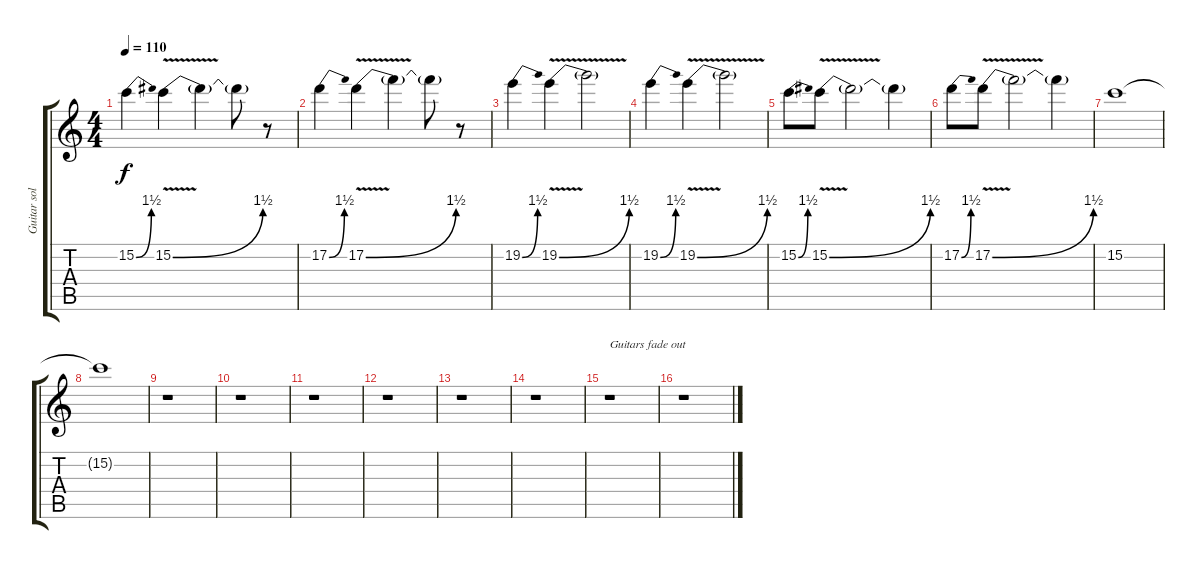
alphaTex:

\track ("Guitar solo" "Guitar sol") {instrument distortionguitar}
\staff {score tabs}
\tuning (D4 A3 F3 C3 G2 D2) {hide}
\ts (4 4)
\tempo 110
\clef g2
\ks c
15.2{be (bend 0 0 60 6)}.4{dy f} 15.2{be (bend 0 0 60 6) v}.4 15.2{t}.4 15.2{t}.8 r.8 |
17.2{be (bend 0 0 60 6)}.4 17.2{be (bend 0 0 60 6) v}.4 17.2{t}.4 17.2{t}.8 r.8 |
19.2{be (bend 0 0 60 6)}.4 19.2{be (bend 0 0 60 6) v}.4 19.2{t}.2 |
19.2{be (bend 0 0 60 6)}.4 19.2{be (bend 0 0 60 6) v}.4 19.2{t}.2 |
15.2{be (bend 0 0 60 6)}.8 15.2{be (bend 0 0 60 6) v}.8 15.2{t}.2 15.2{t}.4 |
17.2{be (bend 0 0 60 6)}.8 17.2{be (bend 0 0 60 6) v}.8 17.2{t}.2 17.2{t}.4 |
15.2.1 |
15.2{t}.1 |
r.1 |
r.1 |
r.1 |
r.1 |
r.1 |
r.1 |
r.1{txt "Guitars fade out"} |
r.1
